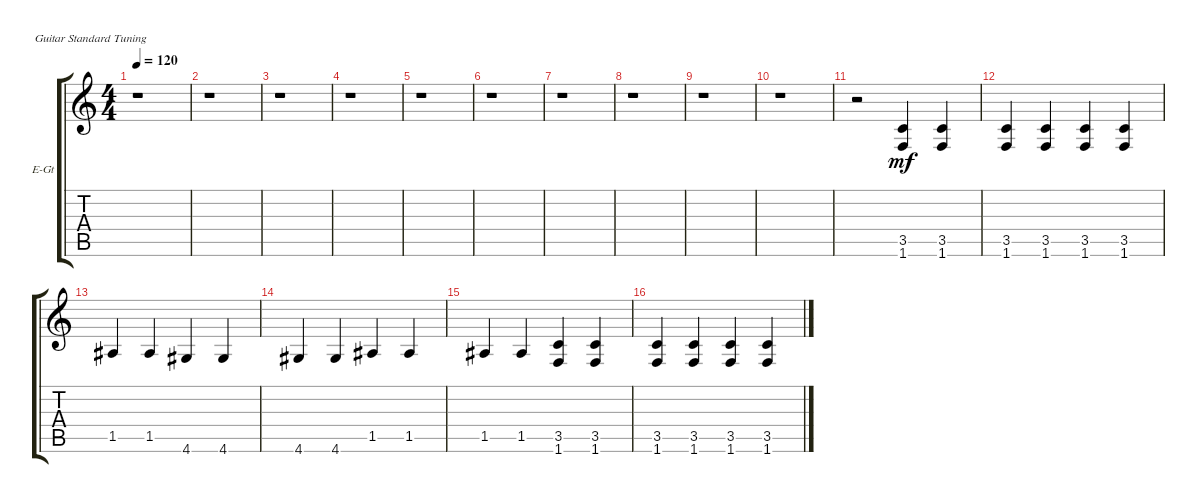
\defaultSystemsLayout 4
\bracketExtendMode groupsimilarinstruments
\firstSystemTrackNameOrientation horizontal
\otherSystemsTrackNameOrientation horizontal
\track ("Electric Guitar" "E-Gt") {instrument overdrivenguitar}
\staff {score tabs}
\tuning (E4 B3 G3 D3 A2 E2)
\ts (4 4)
\tempo 120
\clef g2
\scale
0.333333
\ks c
r.1{dy mf} |
\scale
0.333333 r.1 |
\scale
0.333333 r.1 |
\scale
0.333333 r.1 |
\scale
0.333333 r.1 |
\scale
0.333333 r.1 |
\scale
0.333333 r.1 |
\scale
0.333333 r.1 |
\scale
0.333333 r.1 |
\scale
0.333333 r.1 |
\scale
0.333333 r.2 (3.5 1.6).4 (1.6 3.5).4 |
\scale
0.333333 (3.5 1.6).4 (1.6 3.5).4 (3.5 1.6).4 (3.5 1.6).4 |
\scale
0.333333 1.5.4 1.5.4 4.6.4 4.6.4 |
\scale
0.333333 4.6.4 4.6.4 1.5.4 1.5.4 |
\scale
0.333333 1.5.4 1.5.4 (3.5 1.6).4 (1.6 3.5).4 |
\scale
0.333333 (3.5 1.6).4 (1.6 3.5).4 (3.5 1.6).4 (1.6 3.5).4
